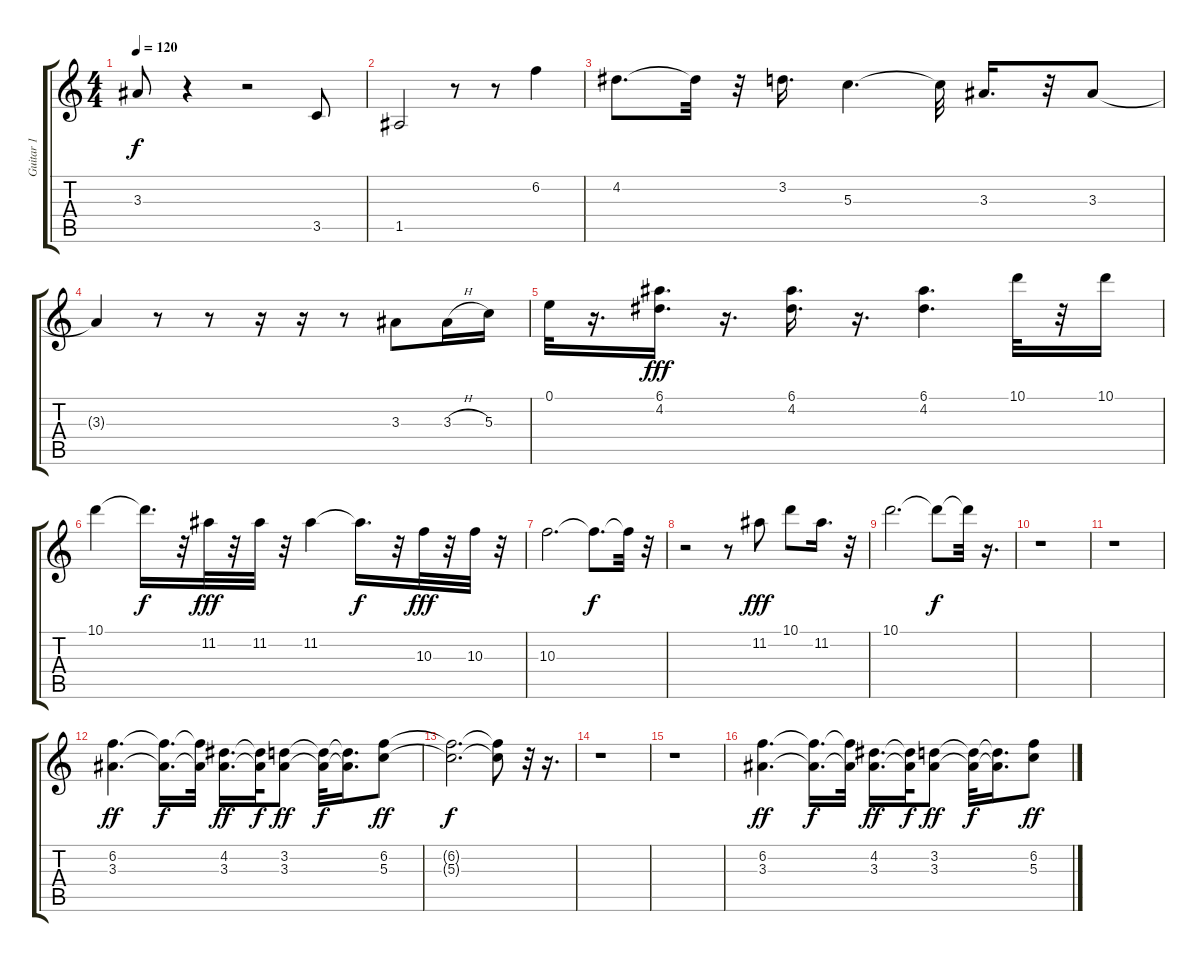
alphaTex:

\track ("Guitar 1" "Guitar 1") {instrument distortionguitar}
\staff {score tabs}
\tuning (E4 B3 G3 D3 A2 E2) {hide}
\ts (4 4)
\tempo 120
\clef g2
\ks c
3.3.8{dy f} r.4 r.2 3.5.8 |
1.5.2 r.8 r.8 6.2.4 |
4.2.8{d} 4.2{t}.32 r.32 3.2.16{d} 5.3.4{d} 5.3{t}.32 3.3.16{d} r.32 3.3.8 |
3.3{t}.4 r.8 r.8 r.16 r.16 r.8 3.3.8 3.3{h}.16 5.3.16 |
0.1.32 r.16{d} (6.1 4.2).16{d dy fff} r.16{d} (6.1 4.2).16{d} r.16{d} (6.1 4.2).4{d} 10.1.32 r.32 10.1.16 |
10.1.4 10.1{t}.16{d dy f} r.32 11.2.32{dy fff} r.32 11.2.32 r.32 11.2.4 11.2{t}.16{d dy f} r.32 10.3.32{dy fff} r.32 10.3.32 r.32 |
10.3.2{d} 10.3{t}.8{d dy f} 10.3{t}.32 r.32 |
r.2 r.8 11.2.8{dy fff} 10.1.8 11.2.16{d} r.32 |
10.1.2{d} 10.1{t}.8{dy f} 10.1{t}.32 r.16{d} |
r.1 |
r.1 |
(6.2 3.3).4{d dy ff} (6.2{t} 3.3{t}).16{d dy f} (6.2{t} 3.3{t}).32 (4.2 3.3).16{d dy ff} (4.2{t} 3.3{t}).32{dy f} (3.2 3.3).8{dy ff} (3.2{t} 3.3{t}).32{dy f} (3.2{t} 3.3{t}).16{d} (6.2 5.3).8{dy ff} |
(6.2{t} 5.3{t}).2{d dy f} (6.2{t} 5.3{t}).8 r.32 r.16{d} |
r.1 |
r.1 |
(6.2 3.3).4{d dy ff} (6.2{t} 3.3{t}).16{d dy f} (6.2{t} 3.3{t}).32 (4.2 3.3).16{d dy ff} (4.2{t} 3.3{t}).32{dy f} (3.2 3.3).8{dy ff} (3.2{t} 3.3{t}).32{dy f} (3.2{t} 3.3{t}).16{d} (6.2 5.3).8{dy ff}
